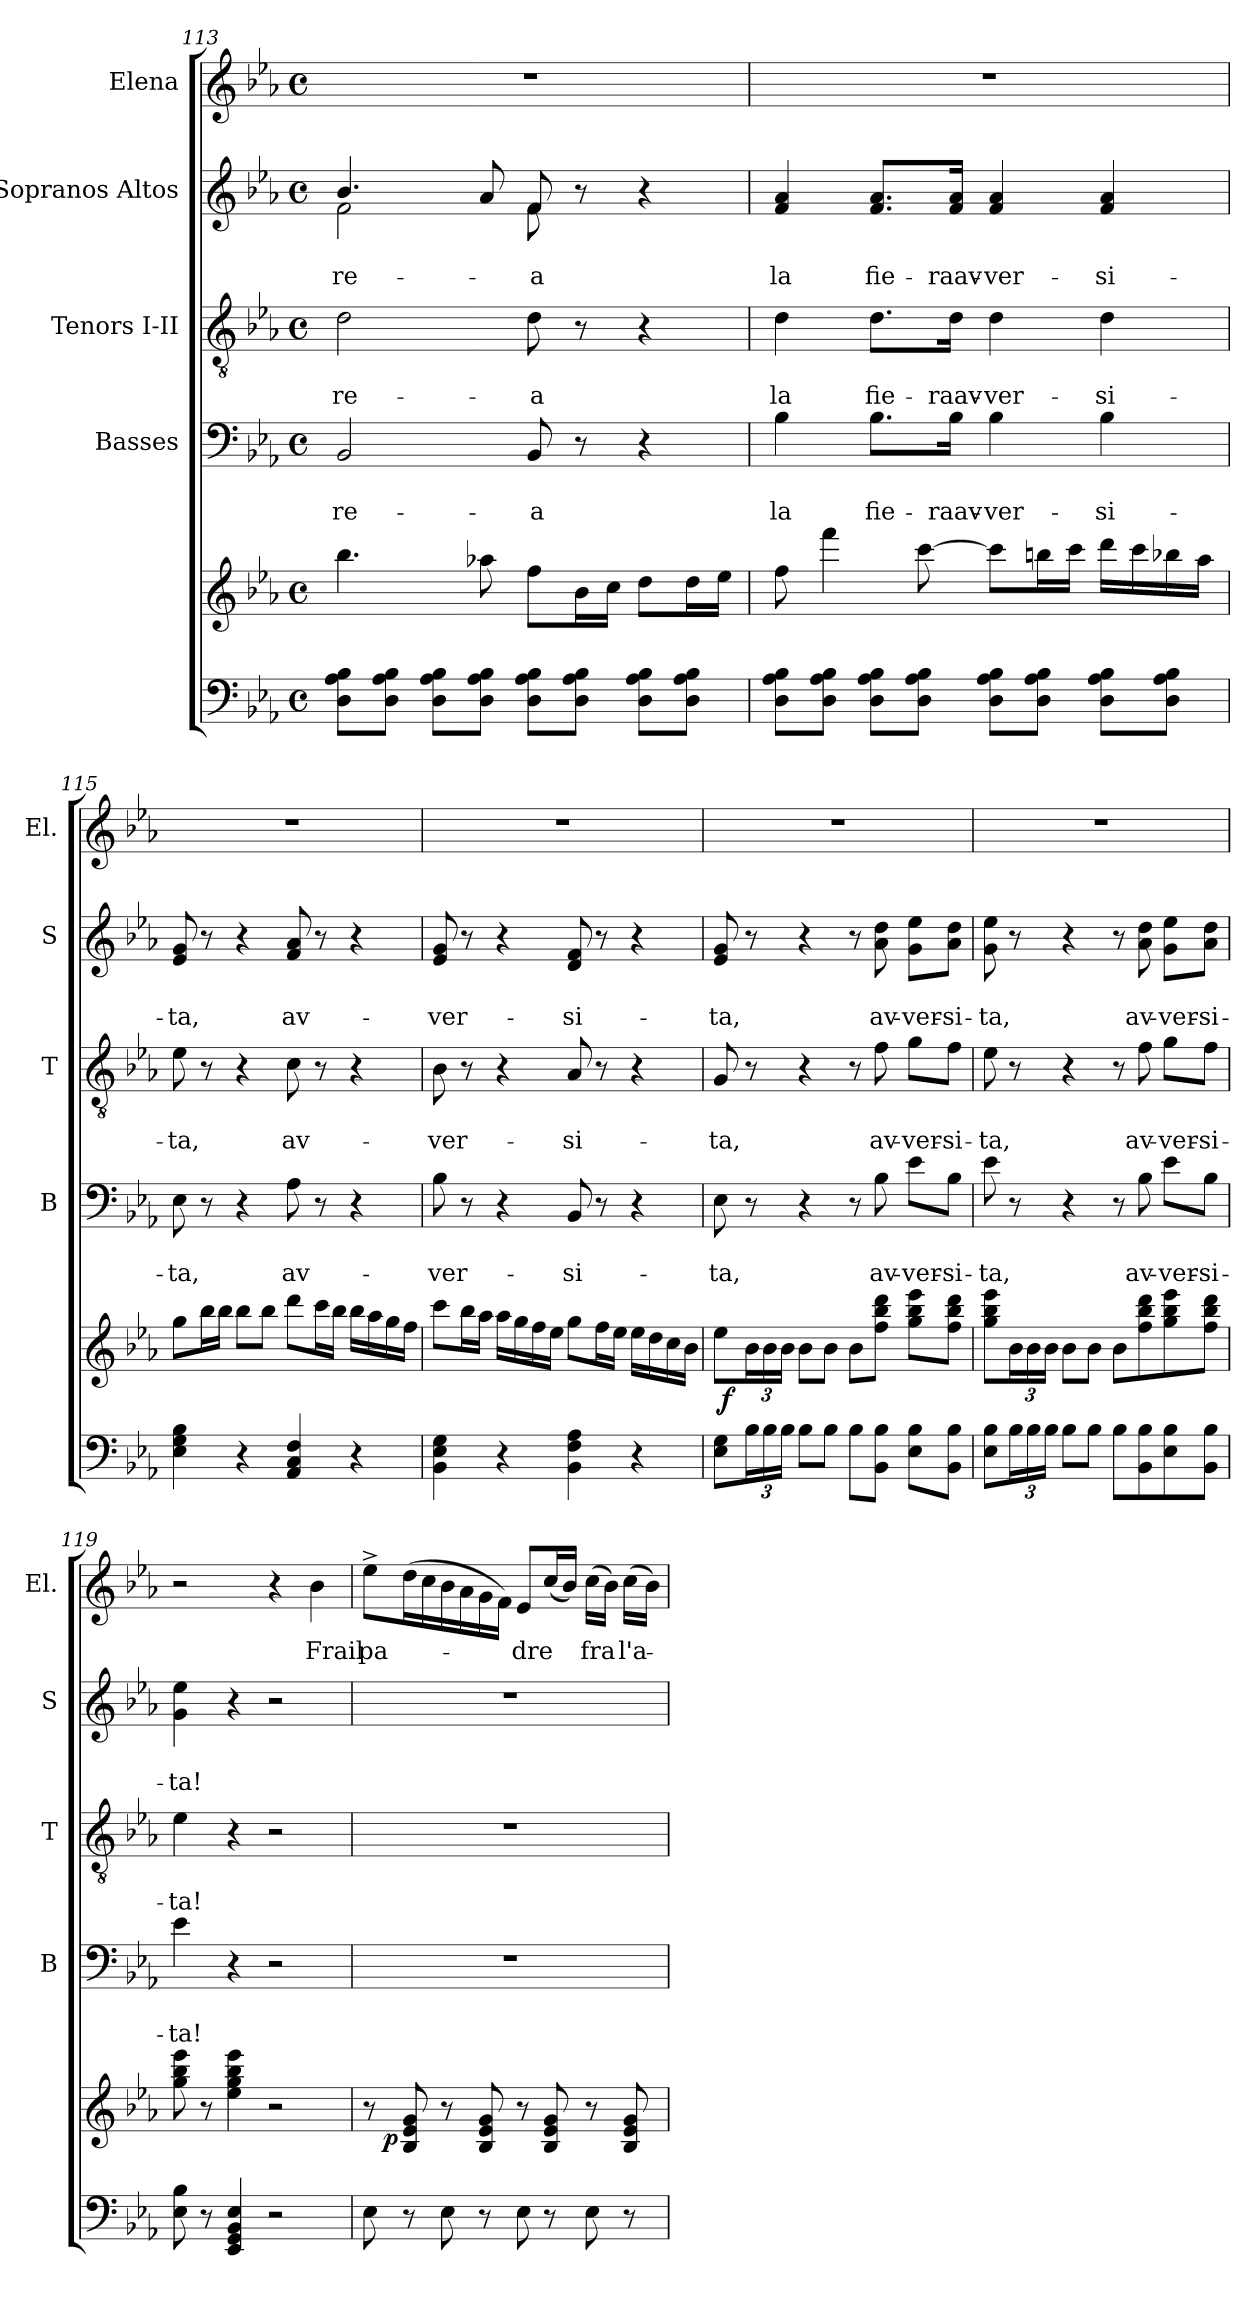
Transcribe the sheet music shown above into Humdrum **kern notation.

**kern	**kern	**dynam	**kern	**text	**text	**kern	**text	**text	**kern	**text	**text	**kern	**text
*part5	*part5	*part5	*part4	*part4	*part4	*part3	*part3	*part3	*part2	*part2	*part2	*part1	*part1
*staff6	*staff5	*staff5/6	*staff4	*staff4	*staff4	*staff3	*staff3	*staff3	*staff2	*staff2	*staff2	*staff1	*staff1
*	*	*	*I"Basses	*	*	*I"Tenors I-II	*	*	*I"Sopranos Altos	*	*	*I"Elena	*
*	*	*	*I'B	*	*	*I'T	*	*	*I'S	*	*	*I'El.	*
*clefF4	*clefG2	*	*clefF4	*	*	*clefGv2	*	*	*clefG2	*	*	*clefG2	*
*k[b-e-a-]	*k[b-e-a-]	*	*k[b-e-a-]	*	*	*k[b-e-a-]	*	*	*k[b-e-a-]	*	*	*k[b-e-a-]	*
*E-:	*E-:	*	*E-:	*	*	*E-:	*	*	*E-:	*	*	*E-:	*
*M4/4	*M4/4	*	*M4/4	*	*	*M4/4	*	*	*M4/4	*	*	*M4/4	*
*met(c)	*met(c)	*	*met(c)	*	*	*met(c)	*	*	*met(c)	*	*	*met(c)	*
=113	=113	=113	=113	=113	=113	=113	=113	=113	=113	=113	=113	=113	=113
*	*	*	*	*	*	*	*	*	*^	*	*	*	*
8D\ 8A-\ 8B-\L	4.bb-\	.	2BB-/	.	re-	2d\	.	re-	4.b-/	2f\	.	re-	1r	.
8D\ 8A-\ 8B-\J	.	.	.	.	.	.	.	.	.	.	.	.	.	.
8D\ 8A-\ 8B-\L	.	.	.	.	.	.	.	.	.	.	.	.	.	.
8D\ 8A-\ 8B-\J	8aa-X\	.	.	.	.	.	.	.	8a-/	.	.	.	.	.
8D\ 8A-\ 8B-\L	8ff\L	.	8BB-/	.	-a	8d\	.	-a	8f/	8f\	.	-a	.	.
8D\ 8A-\ 8B-\J	16b-\L	.	8r	.	.	8r	.	.	8r	8ryy	.	.	.	.
.	16cc\JJ	.	.	.	.	.	.	.	.	.	.	.	.	.
8D\ 8A-\ 8B-\L	8dd\L	.	4r	.	.	4r	.	.	4ra	4ryy	.	.	.	.
8D\ 8A-\ 8B-\J	16dd\L	.	.	.	.	.	.	.	.	.	.	.	.	.
.	16ee-\JJ	.	.	.	.	.	.	.	.	.	.	.	.	.
*	*	*	*	*	*	*	*	*	*v	*v	*	*	*	*
=114	=114	=114	=114	=114	=114	=114	=114	=114	=114	=114	=114	=114	=114
8D\ 8A-\ 8B-\L	8ff\	.	4B-\	.	la	4d\	.	la	4f/ 4a-/	.	la	1r	.
8D\ 8A-\ 8B-\J	4fff\	.	.	.	.	.	.	.	.	.	.	.	.
8D\ 8A-\ 8B-\L	.	.	8.B-\L	.	fie-	8.d\L	.	fie-	8.f/ 8.a-/L	.	fie-	.	.
8D\ 8A-\ 8B-\J	[8ccc\	.	.	.	.	.	.	.	.	.	.	.	.
.	.	.	16B-\Jk	.	-raav-	16d\Jk	.	-raav-	16f/ 16a-/Jk	.	-raav-	.	.
8D\ 8A-\ 8B-\L	8ccc\L]	.	4B-\	.	-ver-	4d\	.	-ver-	4f/ 4a-/	.	-ver-	.	.
8D\ 8A-\ 8B-\J	16bbn\L	.	.	.	.	.	.	.	.	.	.	.	.
.	16ccc\JJ	.	.	.	.	.	.	.	.	.	.	.	.
8D\ 8A-\ 8B-\L	16ddd\LL	.	4B-\	.	-si-	4d\	.	-si-	4f/ 4a-/	.	-si-	.	.
.	16ccc\	.	.	.	.	.	.	.	.	.	.	.	.
8D\ 8A-\ 8B-\J	16bb-X\	.	.	.	.	.	.	.	.	.	.	.	.
.	16aa-\JJ	.	.	.	.	.	.	.	.	.	.	.	.
!!LO:LB:g=z
=115	=115	=115	=115	=115	=115	=115	=115	=115	=115	=115	=115	=115	=115
4E-\ 4G\ 4B-\	8gg\L	.	8E-\	.	-ta,	8e-\	.	-ta,	8e-/ 8g/	.	-ta,	1r	.
.	16bb-\L	.	8r	.	.	8r	.	.	8r	.	.	.	.
.	16bb-\JJ	.	.	.	.	.	.	.	.	.	.	.	.
4r	8bb-\L	.	4r	.	.	4r	.	.	4r	.	.	.	.
.	8bb-\J	.	.	.	.	.	.	.	.	.	.	.	.
4AA-/ 4C/ 4F/	8ddd\L	.	8A-\	.	av-	8c\	.	av-	8f/ 8a-/	.	av-	.	.
.	16ccc\L	.	8r	.	.	8r	.	.	8r	.	.	.	.
.	16bb-\JJ	.	.	.	.	.	.	.	.	.	.	.	.
4r	16bb-\LL	.	4r	.	.	4r	.	.	4r	.	.	.	.
.	16aa-\	.	.	.	.	.	.	.	.	.	.	.	.
.	16gg\	.	.	.	.	.	.	.	.	.	.	.	.
.	16ff\JJ	.	.	.	.	.	.	.	.	.	.	.	.
=116	=116	=116	=116	=116	=116	=116	=116	=116	=116	=116	=116	=116	=116
4BB-\ 4E-\ 4G\	8ccc\L	.	8B-\	.	-ver-	8B-\	.	-ver-	8e-/ 8g/	.	-ver-	1r	.
.	16bb-\L	.	8r	.	.	8r	.	.	8r	.	.	.	.
.	16aa-\JJ	.	.	.	.	.	.	.	.	.	.	.	.
4r	16aa-\LL	.	4r	.	.	4r	.	.	4r	.	.	.	.
.	16gg\	.	.	.	.	.	.	.	.	.	.	.	.
.	16ff\	.	.	.	.	.	.	.	.	.	.	.	.
.	16ee-\JJ	.	.	.	.	.	.	.	.	.	.	.	.
4BB-\ 4F\ 4A-\	8gg\L	.	8BB-/	.	-si-	8A-/	.	-si-	8d/ 8f/	.	-si-	.	.
.	16ff\L	.	8r	.	.	8r	.	.	8r	.	.	.	.
.	16ee-\JJ	.	.	.	.	.	.	.	.	.	.	.	.
4r	16ee-\LL	.	4r	.	.	4r	.	.	4r	.	.	.	.
.	16dd\	.	.	.	.	.	.	.	.	.	.	.	.
.	16cc\	.	.	.	.	.	.	.	.	.	.	.	.
.	16b-\JJ	.	.	.	.	.	.	.	.	.	.	.	.
=117	=117	=117	=117	=117	=117	=117	=117	=117	=117	=117	=117	=117	=117
*	*^	*	*	*	*	*	*	*	*	*	*	*	*
8E-\ 8G\L	8ee-\L	48ryy	.	8E-\	.	-ta,	8G/	.	-ta,	8e-/ 8g/	.	-ta,	1r	.
!	!	!	!LO:DY:b	!	!	!	!	!	!	!	!	!	!	!
.	.	3%2ryy	f	.	.	.	.	.	.	.	.	.	.	.
24B-\L	24b-\L	.	.	8r	.	.	8r	.	.	8r	.	.	.	.
24B-\	24b-\	.	.	.	.	.	.	.	.	.	.	.	.	.
24B-\JJ	24b-\JJ	.	.	.	.	.	.	.	.	.	.	.	.	.
8B-\L	8b-\L	.	.	4r	.	.	4r	.	.	4r	.	.	.	.
8B-\J	8b-\J	.	.	.	.	.	.	.	.	.	.	.	.	.
8B-\L	8b-\L	.	.	8r	.	.	8r	.	.	8r	.	.	.	.
8BB-\ 8B-\J	8ff\ 8bb-\ 8ddd\J	.	.	8B-\	.	av-	8f\	.	av-	8a-\ 8dd\	.	av-	.	.
.	.	6...ryy	.	.	.	.	.	.	.	.	.	.	.	.
8E-\ 8B-\L	8gg\ 8bb-\ 8eee-\L	.	.	8e-\L	.	-ver-	8g\L	.	-ver-	8g\ 8ee-\L	.	-ver-	.	.
8BB-\ 8B-\J	8ff\ 8bb-\ 8ddd\J	.	.	8B-\J	.	-si-	8f\J	.	-si-	8a-\ 8dd\J	.	-si-	.	.
*	*v	*v	*	*	*	*	*	*	*	*	*	*	*	*
=118	=118	=118	=118	=118	=118	=118	=118	=118	=118	=118	=118	=118	=118
8E-\ 8B-\L	8gg\ 8bb-\ 8eee-\L	.	8e-\	.	-ta,	8e-\	.	-ta,	8g\ 8ee-\	.	-ta,	1r	.
24B-\L	24b-\L	.	8r	.	.	8r	.	.	8r	.	.	.	.
24B-\	24b-\	.	.	.	.	.	.	.	.	.	.	.	.
24B-\JJ	24b-\JJ	.	.	.	.	.	.	.	.	.	.	.	.
8B-\L	8b-\L	.	4r	.	.	4r	.	.	4r	.	.	.	.
8B-\J	8b-\J	.	.	.	.	.	.	.	.	.	.	.	.
8B-\L	8b-\L	.	8r	.	.	8r	.	.	8r	.	.	.	.
8BB-\ 8B-\	8ff\ 8bb-\ 8ddd\	.	8B-\	.	av-	8f\	.	av-	8a-\ 8dd\	.	av-	.	.
8E-\ 8B-\	8gg\ 8bb-\ 8eee-\	.	8e-\L	.	-ver-	8g\L	.	-ver-	8g\ 8ee-\L	.	-ver-	.	.
8BB-\ 8B-\J	8ff\ 8bb-\ 8ddd\J	.	8B-\J	.	-si-	8f\J	.	-si-	8a-\ 8dd\J	.	-si-	.	.
!!LO:PB:g=z
=119	=119	=119	=119	=119	=119	=119	=119	=119	=119	=119	=119	=119	=119
8E-\ 8B-\	8gg\ 8bb-\ 8eee-\	.	4e-\	.	-ta!	4e-\	.	-ta!	4g\ 4ee-\	.	-ta!	2r	.
8r	8r	.	.	.	.	.	.	.	.	.	.	.	.
4EE-/ 4GG/ 4BB-/ 4E-/	4ee-\ 4gg\ 4bb-\ 4eee-\	.	4r	.	.	4r	.	.	4r	.	.	.	.
2r	2r	.	2r	.	.	2r	.	.	2r	.	.	4r	.
.	.	.	.	.	.	.	.	.	.	.	.	4b-\	Frail
=120	=120	=120	=120	=120	=120	=120	=120	=120	=120	=120	=120	=120	=120
*	*^	*	*	*	*	*	*	*	*	*	*	*	*
8E-\	8r	24ryy	.	1r	.	.	1r	.	.	1r	.	.	8ee-^>\L	pa-
.	.	96ryy	.	.	.	.	.	.	.	.	.	.	.	.
!	!	!	!LO:DY:b	!	!	!	!	!	!	!	!	!	!	!
.	.	3%2ryy	p	.	.	.	.	.	.	.	.	.	.	.
8r	8B-/ 8e-/ 8g/	.	.	.	.	.	.	.	.	.	.	.	(16dd\L	.
.	.	.	.	.	.	.	.	.	.	.	.	.	16cc\	.
8E-\	8r	.	.	.	.	.	.	.	.	.	.	.	16b-\	.
.	.	.	.	.	.	.	.	.	.	.	.	.	16a-\	.
8r	8B-/ 8e-/ 8g/	.	.	.	.	.	.	.	.	.	.	.	16g\	.
.	.	.	.	.	.	.	.	.	.	.	.	.	16f\JJ)	.
8E-\	8r	.	.	.	.	.	.	.	.	.	.	.	8e-/L	-dre
8r	8B-/ 8e-/ 8g/	.	.	.	.	.	.	.	.	.	.	.	(16cc/L	.
.	.	.	.	.	.	.	.	.	.	.	.	.	16b-/JJ)	.
.	.	6ryy	.	.	.	.	.	.	.	.	.	.	.	.
8E-\	8r	.	.	.	.	.	.	.	.	.	.	.	(16cc\LL	fra
.	.	.	.	.	.	.	.	.	.	.	.	.	16b-\JJ)	.
8r	8B-/ 8e-/ 8g/	.	.	.	.	.	.	.	.	.	.	.	(16cc\LL	l'a-
.	.	12ryy	.	.	.	.	.	.	.	.	.	.	.	.
.	.	.	.	.	.	.	.	.	.	.	.	.	16b-\JJ)	.
.	.	48.ryy	.	.	.	.	.	.	.	.	.	.	.	.
*	*v	*v	*	*	*	*	*	*	*	*	*	*	*	*
=	=	=	=	=	=	=	=	=	=	=	=	=	=
*-	*-	*-	*-	*-	*-	*-	*-	*-	*-	*-	*-	*-	*-
